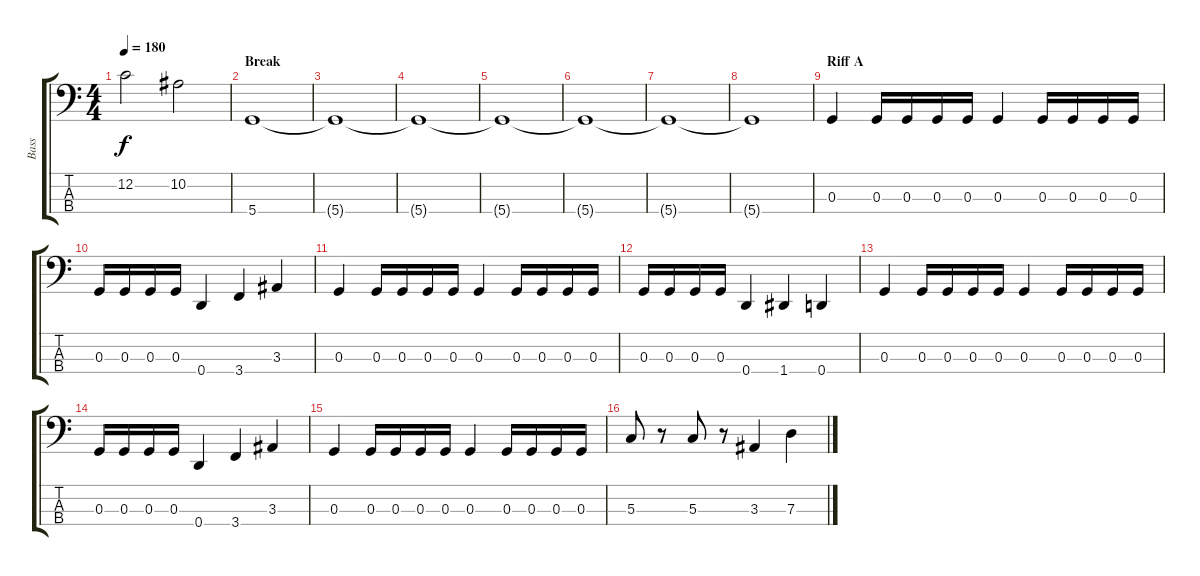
\track ("Bass" "Bass") {instrument electricbassfinger}
\staff {score tabs}
\tuning (F2 C2 G1 D1) {hide}
\ts (4 4)
\tempo 180
\clef f4
\ks c
12.2.2{dy f} 10.2.2 |
\section ("" "Break")
5.4.1 |
5.4{t}.1 |
5.4{t}.1 |
5.4{t}.1 |
5.4{t}.1 |
5.4{t}.1 |
5.4{t}.1 |
\section ("" "Riff A")
0.3.4 0.3.16 0.3.16 0.3.16 0.3.16 0.3.4 0.3.16 0.3.16 0.3.16 0.3.16 |
0.3.16 0.3.16 0.3.16 0.3.16 0.4.4 3.4.4 3.3.4 |
0.3.4 0.3.16 0.3.16 0.3.16 0.3.16 0.3.4 0.3.16 0.3.16 0.3.16 0.3.16 |
0.3.16 0.3.16 0.3.16 0.3.16 0.4.4 1.4.4 0.4.4 |
0.3.4 0.3.16 0.3.16 0.3.16 0.3.16 0.3.4 0.3.16 0.3.16 0.3.16 0.3.16 |
0.3.16 0.3.16 0.3.16 0.3.16 0.4.4 3.4.4 3.3.4 |
0.3.4 0.3.16 0.3.16 0.3.16 0.3.16 0.3.4 0.3.16 0.3.16 0.3.16 0.3.16 |
5.3.8 r.8 5.3.8 r.8 3.3.4 7.3.4
